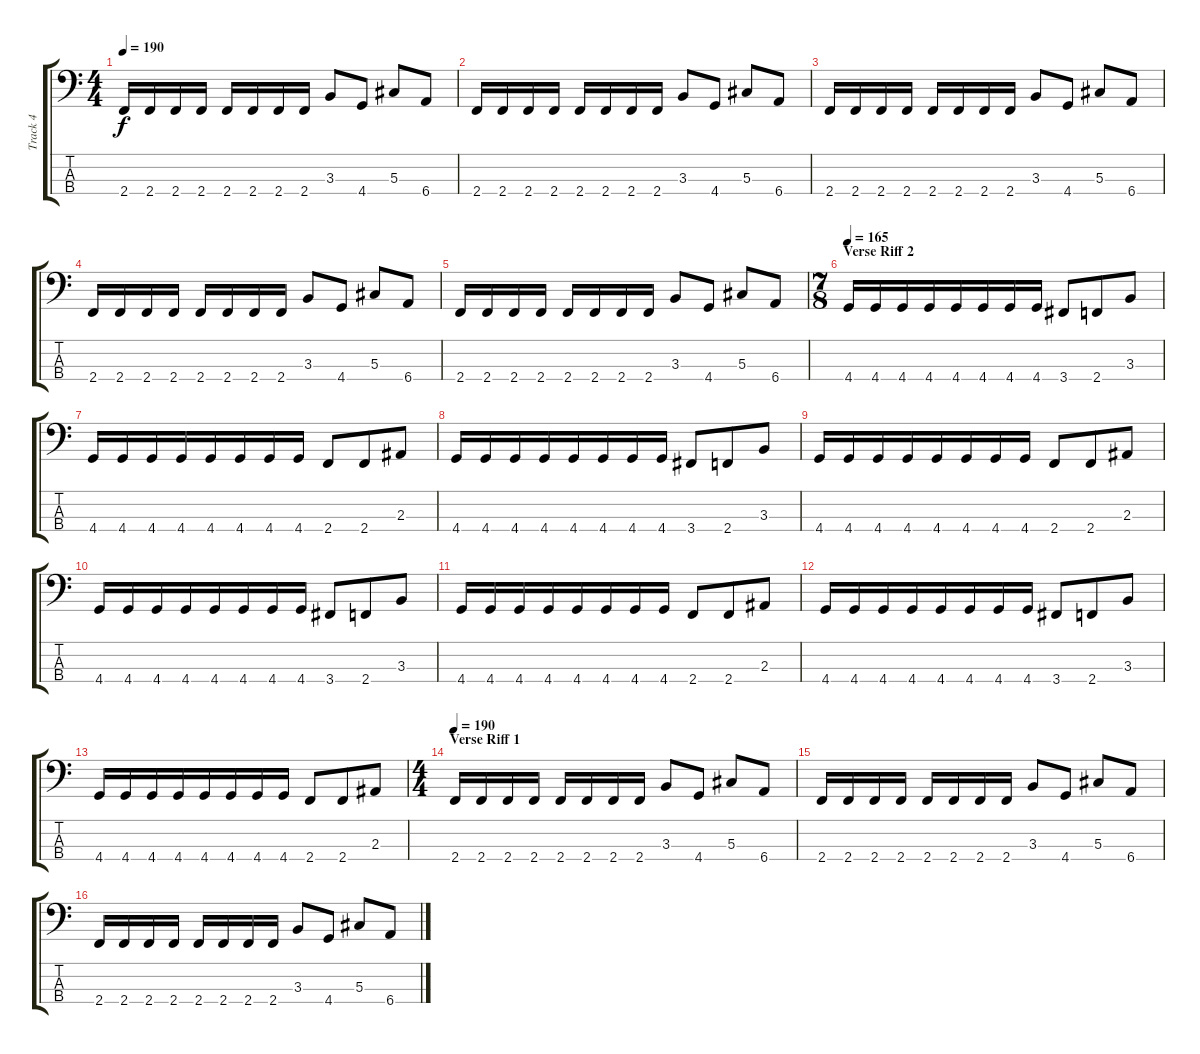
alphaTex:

\track ("Track 4" "Track 4") {instrument electricbasspick}
\staff {score tabs}
\tuning (Gb2 Db2 Ab1 Eb1) {hide}
\ts (4 4)
\tempo 190
\clef f4
\ks c
2.4.16{dy f} 2.4.16 2.4.16 2.4.16 2.4.16 2.4.16 2.4.16 2.4.16 3.3.8 4.4.8 5.3.8 6.4.8 |
2.4.16 2.4.16 2.4.16 2.4.16 2.4.16 2.4.16 2.4.16 2.4.16 3.3.8 4.4.8 5.3.8 6.4.8 |
2.4.16 2.4.16 2.4.16 2.4.16 2.4.16 2.4.16 2.4.16 2.4.16 3.3.8 4.4.8 5.3.8 6.4.8 |
2.4.16 2.4.16 2.4.16 2.4.16 2.4.16 2.4.16 2.4.16 2.4.16 3.3.8 4.4.8 5.3.8 6.4.8 |
2.4.16 2.4.16 2.4.16 2.4.16 2.4.16 2.4.16 2.4.16 2.4.16 3.3.8 4.4.8 5.3.8 6.4.8 |
\ts (7 8)
\section ("" "Verse Riff 2")
\tempo 165
4.4.16 4.4.16 4.4.16 4.4.16 4.4.16 4.4.16 4.4.16 4.4.16 3.4.8 2.4.8 3.3.8 |
4.4.16 4.4.16 4.4.16 4.4.16 4.4.16 4.4.16 4.4.16 4.4.16 2.4.8 2.4.8 2.3.8 |
4.4.16 4.4.16 4.4.16 4.4.16 4.4.16 4.4.16 4.4.16 4.4.16 3.4.8 2.4.8 3.3.8 |
4.4.16 4.4.16 4.4.16 4.4.16 4.4.16 4.4.16 4.4.16 4.4.16 2.4.8 2.4.8 2.3.8 |
4.4.16 4.4.16 4.4.16 4.4.16 4.4.16 4.4.16 4.4.16 4.4.16 3.4.8 2.4.8 3.3.8 |
4.4.16 4.4.16 4.4.16 4.4.16 4.4.16 4.4.16 4.4.16 4.4.16 2.4.8 2.4.8 2.3.8 |
4.4.16 4.4.16 4.4.16 4.4.16 4.4.16 4.4.16 4.4.16 4.4.16 3.4.8 2.4.8 3.3.8 |
4.4.16 4.4.16 4.4.16 4.4.16 4.4.16 4.4.16 4.4.16 4.4.16 2.4.8 2.4.8 2.3.8 |
\ts (4 4)
\section ("" "Verse Riff 1")
\tempo 190
2.4.16 2.4.16 2.4.16 2.4.16 2.4.16 2.4.16 2.4.16 2.4.16 3.3.8 4.4.8 5.3.8 6.4.8 |
2.4.16 2.4.16 2.4.16 2.4.16 2.4.16 2.4.16 2.4.16 2.4.16 3.3.8 4.4.8 5.3.8 6.4.8 |
2.4.16 2.4.16 2.4.16 2.4.16 2.4.16 2.4.16 2.4.16 2.4.16 3.3.8 4.4.8 5.3.8 6.4.8
